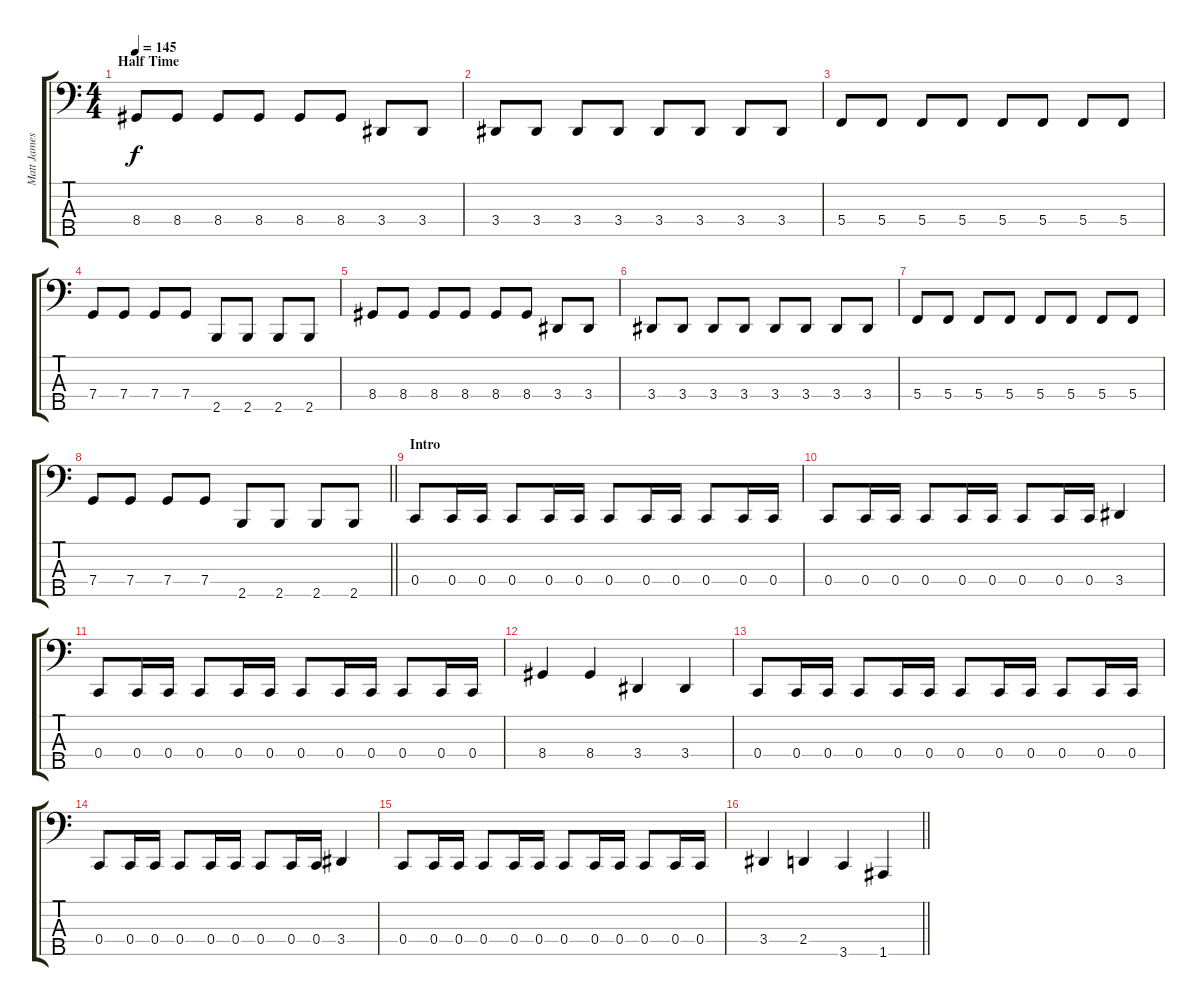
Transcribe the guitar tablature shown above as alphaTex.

\track ("Matt James" "Matt James") {instrument slapbass1}
\staff {score tabs}
\tuning (F2 C2 G1 C1 A0) {hide}
\ts (4 4)
\section ("" "Half Time")
\tempo 145
\clef f4
\ks c
8.4.8{dy f} 8.4.8 8.4.8 8.4.8 8.4.8 8.4.8 3.4.8 3.4.8 |
3.4.8 3.4.8 3.4.8 3.4.8 3.4.8 3.4.8 3.4.8 3.4.8 |
5.4.8 5.4.8 5.4.8 5.4.8 5.4.8 5.4.8 5.4.8 5.4.8 |
7.4.8 7.4.8 7.4.8 7.4.8 2.5.8 2.5.8 2.5.8 2.5.8 |
8.4.8 8.4.8 8.4.8 8.4.8 8.4.8 8.4.8 3.4.8 3.4.8 |
3.4.8 3.4.8 3.4.8 3.4.8 3.4.8 3.4.8 3.4.8 3.4.8 |
5.4.8 5.4.8 5.4.8 5.4.8 5.4.8 5.4.8 5.4.8 5.4.8 |
\barLineRight lightlight
7.4.8 7.4.8 7.4.8 7.4.8 2.5.8 2.5.8 2.5.8 2.5.8 |
\section ("" "Intro")
0.4.8 0.4.16 0.4.16 0.4.8 0.4.16 0.4.16 0.4.8 0.4.16 0.4.16 0.4.8 0.4.16 0.4.16 |
0.4.8 0.4.16 0.4.16 0.4.8 0.4.16 0.4.16 0.4.8 0.4.16 0.4.16 3.4.4 |
0.4.8 0.4.16 0.4.16 0.4.8 0.4.16 0.4.16 0.4.8 0.4.16 0.4.16 0.4.8 0.4.16 0.4.16 |
8.4.4 8.4.4 3.4.4 3.4.4 |
0.4.8 0.4.16 0.4.16 0.4.8 0.4.16 0.4.16 0.4.8 0.4.16 0.4.16 0.4.8 0.4.16 0.4.16 |
0.4.8 0.4.16 0.4.16 0.4.8 0.4.16 0.4.16 0.4.8 0.4.16 0.4.16 3.4.4 |
0.4.8 0.4.16 0.4.16 0.4.8 0.4.16 0.4.16 0.4.8 0.4.16 0.4.16 0.4.8 0.4.16 0.4.16 |
\barLineRight lightlight
3.4.4 2.4.4 3.5.4 1.5.4
